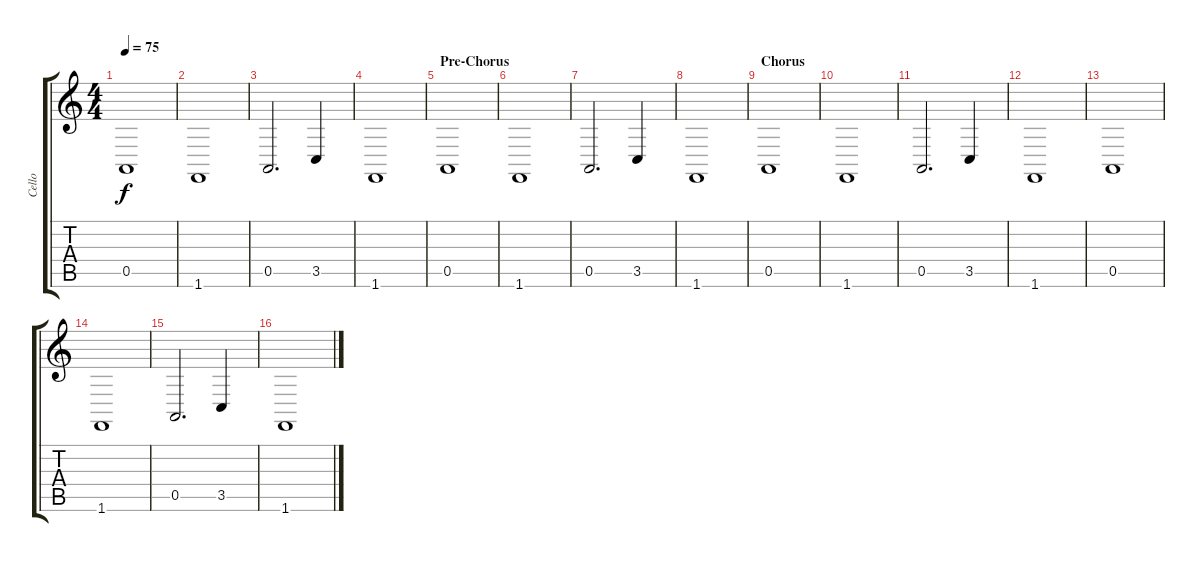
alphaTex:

\track ("Cello" "Cello") {instrument cello}
\staff {score tabs}
\tuning (E4 B3 G3 D3 A2 E2) {hide}
\ts (4 4)
\tempo 75
\clef g2
\ks c
0.5.1{dy f} |
1.6.1 |
0.5.2{d} 3.5.4 |
1.6.1 |
\section ("" "Pre-Chorus")
0.5.1 |
1.6.1 |
0.5.2{d} 3.5.4 |
1.6.1 |
\section ("" "Chorus")
0.5.1 |
1.6.1 |
0.5.2{d} 3.5.4 |
1.6.1 |
0.5.1 |
1.6.1 |
0.5.2{d} 3.5.4 |
1.6.1
